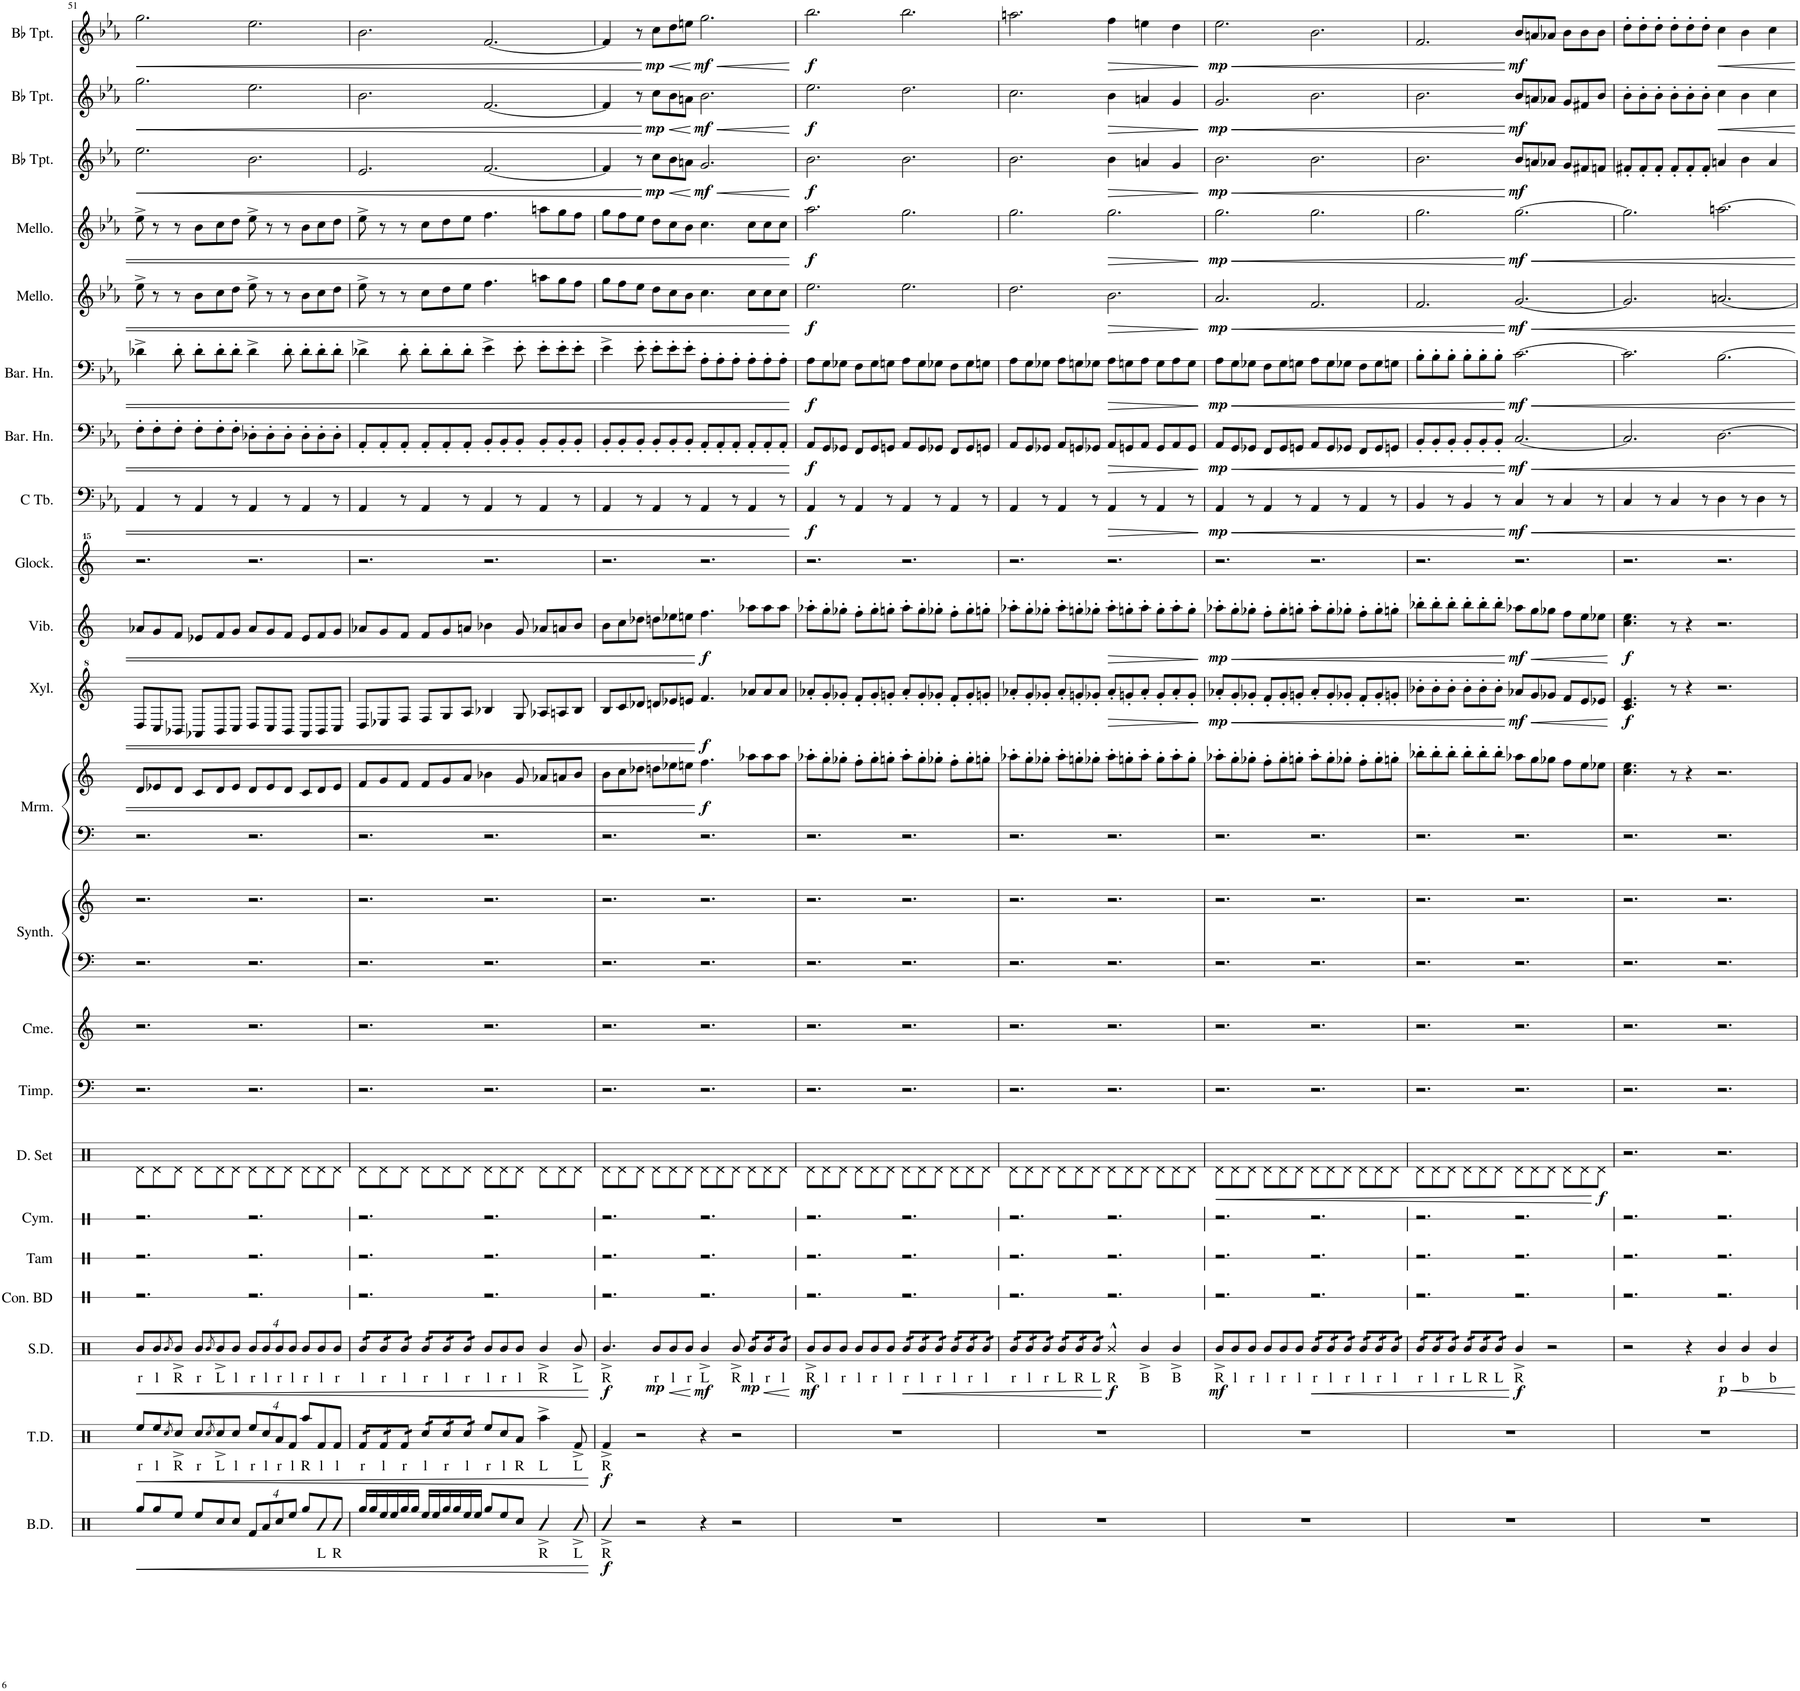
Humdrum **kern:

**kern	**dynam	**kern	**dynam	**kern	**dynam	**kern	**kern	**kern	**kern	**dynam	**kern	**kern	**kern	**kern	**kern	**kern	**dynam	**kern	**dynam	**kern	**dynam	**kern	**kern	**dynam	**kern	**dynam	**kern	**dynam	**kern	**dynam	**kern	**dynam	**kern	**dynam	**kern	**dynam	**kern	**dynam
*part22	*part22	*part21	*part21	*part20	*part20	*part19	*part18	*part17	*part16	*part16	*part15	*part14	*part13	*part13	*part12	*part12	*part12	*part11	*part11	*part10	*part10	*part9	*part8	*part8	*part7	*part7	*part6	*part6	*part5	*part5	*part4	*part4	*part3	*part3	*part2	*part2	*part1	*part1
*staff24	*staff24	*staff23	*staff23	*staff22	*staff22	*staff21	*staff20	*staff19	*staff18	*staff18	*staff17	*staff16	*staff15	*staff14	*staff13	*staff12	*staff12/13	*staff11	*staff11	*staff10	*staff10	*staff9	*staff8	*staff8	*staff7	*staff7	*staff6	*staff6	*staff5	*staff5	*staff4	*staff4	*staff3	*staff3	*staff2	*staff2	*staff1	*staff1
*I"Bass Drums	*	*I"Tenor Drums	*	*I"Snare Drum	*	*I"Concert Bass Drum	*I"Tam-Tam	*I"Cymbal	*I"Drumset	*	*I"Timpani	*I"Chimes	*I"Bass Synthesizer	*	*I"Marimba	*	*	*I"Xylophone	*	*I"Vibraphone	*	*I"Glockenspiel	*I"C Tuba	*	*I"Baritone Horn	*	*I"Baritone Horn	*	*I"Mellophone	*	*I"Mellophone	*	*I"Bb Trumpet	*	*I"Bb Trumpet	*	*I"Bb Trumpet	*
*I'B.D.	*	*I'T.D.	*	*I'S.D.	*	*I'Con. BD	*I'Tam	*I'Cym.	*I'D. Set	*	*I'Timp.	*I'Cme.	*I'Synth.	*	*I'Mrm.	*	*	*I'Xyl.	*	*I'Vib.	*	*I'Glock.	*I'C Tb.	*	*I'Bar. Hn.	*	*I'Bar. Hn.	*	*I'Mello.	*	*I'Mello.	*	*I'Bb Tpt.	*	*I'Bb Tpt.	*	*I'Bb Tpt.	*
!!LO:PB:g=z
*clefX	*	*clefX	*	*clefX	*	*clefX	*clefX	*clefX	*clefX	*	*clefF4	*clefG2	*clefF4	*clefG2	*clefF4	*clefG2	*	*clefG^2	*	*clefG2	*	*clefG^^2	*clefF4	*	*clefF4	*	*clefF4	*	*clefG2	*	*clefG2	*	*clefG2	*	*clefG2	*	*clefG2	*
*	*	*	*	*	*	*	*	*	*	*	*	*	*	*	*	*	*	*Trd-7c-12	*	*	*	*Trd-14c-24	*	*	*Trd4c7	*	*Trd4c7	*	*Trd4c7	*	*Trd4c7	*	*Trd1c2	*	*Trd1c2	*	*Trd1c2	*
*k[]	*	*k[]	*	*k[]	*	*k[]	*k[]	*k[]	*k[]	*	*k[]	*k[]	*k[]	*k[]	*k[]	*k[]	*	*k[]	*	*k[]	*	*k[]	*k[b-e-a-]	*	*k[b-e-a-]	*	*k[b-e-a-]	*	*k[b-e-a-]	*	*k[b-e-a-]	*	*k[b-e-a-]	*	*k[b-e-a-]	*	*k[b-e-a-]	*
*M12/8	*	*M12/8	*	*M12/8	*	*M12/8	*M12/8	*M12/8	*M12/8	*	*M12/8	*M12/8	*M12/8	*M12/8	*M12/8	*M12/8	*	*M12/8	*	*M12/8	*	*M12/8	*M12/8	*	*M12/8	*	*M12/8	*	*M12/8	*	*M12/8	*	*M12/8	*	*M12/8	*	*M12/8	*
=51	=51	=51	=51	=51	=51	=51	=51	=51	=51	=51	=51	=51	=51	=51	=51	=51	=51	=51	=51	=51	=51	=51	=51	=51	=51	=51	=51	=51	=51	=51	=51	=51	=51	=51	=51	=51	=51	=51
!	!	!	!	!LO:TX:b:t=r	!	!	!	!	!	!	!	!	!	!	!	!	!	!	!	!	!	!	!	!	!	!	!	!	!	!	!	!	!	!	!	!	!	!
!	!	!LO:TX:b:t=r	!	!	!	!	!	!	!	!	!	!	!	!	!	!	!	!	!	!	!	!	!	!	!	!	!	!	!	!	!	!	!	!	!	!	!	!
!	!LO:HP:b	!	!LO:HP:b	!	!LO:HP:b	!	!	!	!	!	!	!	!	!	!	!	!	!	!	!	!	!	!	!	!	!	!	!	!	!	!	!	!	!LO:HP:b	!	!LO:HP:b	!	!LO:HP:b
8Rgg/L	<	8Ree/L	<	8R/L	<	2.r	2.r	2.r	8Rd\L	.	2.r	2.r	2.r	2.r	2.r	8d/L	.	8d/L	.	8a-X/L	.	2.r	4AA-/	.	8F'\L	.	4d-X^\	.	8ee-^\	.	8ee-^\	.	2.ee-\	<	2.gg\	<	2.gg\	<
!	!	!	!	!LO:TX:b:t=l	!	!	!	!	!	!	!	!	!	!	!	!	!	!	!	!	!	!	!	!	!	!	!	!	!	!	!	!	!	!	!	!	!	!
!	!	!LO:TX:b:t=l	!	!	!	!	!	!	!	!	!	!	!	!	!	!	!	!	!	!	!	!	!	!	!	!	!	!	!	!	!	!	!	!	!	!	!	!
8Rgg/	.	8Ree/	.	8R/	.	.	.	.	8Rd\	.	.	.	.	.	.	8e-X/	.	8c/	.	8g/	.	.	.	.	8F'\	.	.	.	8r	.	8r	.	.	.	.	.	.	.
.	.	8qRcc/	.	8qR/	.	.	.	.	.	.	.	.	.	.	.	.	.	.	.	.	.	.	.	.	.	.	.	.	.	.	.	.	.	.	.	.	.	.
!	!	!	!	!LO:TX:b:t=R	!	!	!	!	!	!	!	!	!	!	!	!	!	!	!	!	!	!	!	!	!	!	!	!	!	!	!	!	!	!	!	!	!	!
!	!	!LO:TX:b:t=R	!	!	!	!	!	!	!	!	!	!	!	!	!	!	!	!	!	!	!	!	!	!	!	!	!	!	!	!	!	!	!	!	!	!	!	!
8Ree/J	.	8Rcc^/J	.	8R^/J	.	.	.	.	8Rd\J	.	.	.	.	.	.	8d/J	.	8B-X/J	.	8f/J	.	.	8r	.	8F'\J	.	8d-'\	.	8r	.	8r	.	.	.	.	.	.	.
!	!	!	!	!LO:TX:b:t=r	!	!	!	!	!	!	!	!	!	!	!	!	!	!	!	!	!	!	!	!	!	!	!	!	!	!	!	!	!	!	!	!	!	!
!	!	!LO:TX:b:t=r	!	!	!	!	!	!	!	!	!	!	!	!	!	!	!	!	!	!	!	!	!	!	!	!	!	!	!	!	!	!	!	!	!	!	!	!
8Ree/L	.	8Rcc/L	.	8R/L	.	.	.	.	8Rd\L	.	.	.	.	.	.	8c/L	.	8A-X/L	.	8e-X/L	.	.	4AA-/	.	8F'\L	.	8d-'\L	.	8b-\L	.	8b-\L	.	.	.	.	.	.	.
.	.	8qRcc/	.	8qR/	.	.	.	.	.	.	.	.	.	.	.	.	.	.	.	.	.	.	.	.	.	.	.	.	.	.	.	.	.	.	.	.	.	.
!	!	!	!	!LO:TX:b:t=L	!	!	!	!	!	!	!	!	!	!	!	!	!	!	!	!	!	!	!	!	!	!	!	!	!	!	!	!	!	!	!	!	!	!
!	!	!LO:TX:b:t=L	!	!	!	!	!	!	!	!	!	!	!	!	!	!	!	!	!	!	!	!	!	!	!	!	!	!	!	!	!	!	!	!	!	!	!	!
8Rcc/	.	8Rcc^/	.	8R^/	.	.	.	.	8Rd\	.	.	.	.	.	.	8d/	.	8B-/	.	8f/	.	.	.	.	8F'\	.	8d-'\	.	8cc\	.	8cc\	.	.	.	.	.	.	.
!	!	!	!	!LO:TX:b:t=l	!	!	!	!	!	!	!	!	!	!	!	!	!	!	!	!	!	!	!	!	!	!	!	!	!	!	!	!	!	!	!	!	!	!
!	!	!LO:TX:b:t=l	!	!	!	!	!	!	!	!	!	!	!	!	!	!	!	!	!	!	!	!	!	!	!	!	!	!	!	!	!	!	!	!	!	!	!	!
8Rcc/J	.	8Rcc/J	.	8R/J	.	.	.	.	8Rd\J	.	.	.	.	.	.	8e-/J	.	8c/J	.	8g/J	.	.	8r	.	8F'\J	.	8d-'\J	.	8dd\J	.	8dd\J	.	.	.	.	.	.	.
*Xbrackettup	*	*Xbrackettup	*	*Xbrackettup	*	*	*	*	*	*	*	*	*	*	*	*	*	*	*	*	*	*	*	*	*	*	*	*	*	*	*	*	*	*	*	*	*	*
!	!	!	!	!LO:TX:b:t=r	!	!	!	!	!	!	!	!	!	!	!	!	!	!	!	!	!	!	!	!	!	!	!	!	!	!	!	!	!	!	!	!	!	!
!	!	!LO:TX:b:t=r	!	!	!	!	!	!	!	!	!	!	!	!	!	!	!	!	!	!	!	!	!	!	!	!	!	!	!	!	!	!	!	!	!	!	!	!
32%3Rf/L	.	32%3Ree/L	.	32%3R/L	.	2.r	2.r	2.r	8Rd\L	.	2.r	2.r	2.r	2.r	2.r	8d/L	.	8d/L	.	8a-/L	.	2.r	4AA-/	.	8D-X'\L	.	4d-^\	.	8ee-^\	.	8ee-^\	.	2.b-\	.	2.ee-\	.	2.ee-\	.
!	!	!	!	!LO:TX:b:t=l	!	!	!	!	!	!	!	!	!	!	!	!	!	!	!	!	!	!	!	!	!	!	!	!	!	!	!	!	!	!	!	!	!	!
!	!	!LO:TX:b:t=l	!	!	!	!	!	!	!	!	!	!	!	!	!	!	!	!	!	!	!	!	!	!	!	!	!	!	!	!	!	!	!	!	!	!	!	!
32%3Ra/	.	32%3Rcc/	.	32%3R/	.	.	.	.	.	.	.	.	.	.	.	.	.	.	.	.	.	.	.	.	.	.	.	.	.	.	.	.	.	.	.	.	.	.
.	.	.	.	.	.	.	.	.	8Rd\	.	.	.	.	.	.	8e-/	.	8c/	.	8g/	.	.	.	.	8D-'\	.	.	.	8r	.	8r	.	.	.	.	.	.	.
!	!	!	!	!LO:TX:b:t=r	!	!	!	!	!	!	!	!	!	!	!	!	!	!	!	!	!	!	!	!	!	!	!	!	!	!	!	!	!	!	!	!	!	!
!	!	!LO:TX:b:t=r	!	!	!	!	!	!	!	!	!	!	!	!	!	!	!	!	!	!	!	!	!	!	!	!	!	!	!	!	!	!	!	!	!	!	!	!
32%3Rcc/	.	32%3Ra/	.	32%3R/	.	.	.	.	.	.	.	.	.	.	.	.	.	.	.	.	.	.	.	.	.	.	.	.	.	.	.	.	.	.	.	.	.	.
.	.	.	.	.	.	.	.	.	8Rd\J	.	.	.	.	.	.	8d/J	.	8B-/J	.	8f/J	.	.	8r	.	8D-'\J	.	8d-'\	.	8r	.	8r	.	.	.	.	.	.	.
!	!	!	!	!LO:TX:b:t=l	!	!	!	!	!	!	!	!	!	!	!	!	!	!	!	!	!	!	!	!	!	!	!	!	!	!	!	!	!	!	!	!	!	!
!	!	!LO:TX:b:t=l	!	!	!	!	!	!	!	!	!	!	!	!	!	!	!	!	!	!	!	!	!	!	!	!	!	!	!	!	!	!	!	!	!	!	!	!
32%3Ree/J	.	32%3Rf/J	.	32%3R/J	.	.	.	.	.	.	.	.	.	.	.	.	.	.	.	.	.	.	.	.	.	.	.	.	.	.	.	.	.	.	.	.	.	.
!	!	!	!	!LO:TX:b:t=r	!	!	!	!	!	!	!	!	!	!	!	!	!	!	!	!	!	!	!	!	!	!	!	!	!	!	!	!	!	!	!	!	!	!
!	!	!LO:TX:b:t=R	!	!	!	!	!	!	!	!	!	!	!	!	!	!	!	!	!	!	!	!	!	!	!	!	!	!	!	!	!	!	!	!	!	!	!	!
8Rgg/L	.	8Raa/L	.	8R/L	.	.	.	.	8Rd\L	.	.	.	.	.	.	8c/L	.	8A-/L	.	8e-/L	.	.	4AA-/	.	8D-'\L	.	8d-'\L	.	8b-\L	.	8b-\L	.	.	.	.	.	.	.
!	!	!	!	!LO:TX:b:t=l	!	!	!	!	!	!	!	!	!	!	!	!	!	!	!	!	!	!	!	!	!	!	!	!	!	!	!	!	!	!	!	!	!	!
!	!	!LO:TX:b:t=l	!	!	!	!	!	!	!	!	!	!	!	!	!	!	!	!	!	!	!	!	!	!	!	!	!	!	!	!	!	!	!	!	!	!	!	!
!LO:TX:b:t=L	!	!	!	!	!	!	!	!	!	!	!	!	!	!	!	!	!	!	!	!	!	!	!	!	!	!	!	!	!	!	!	!	!	!	!	!	!	!
8R/	.	8Rf/	.	8R/	.	.	.	.	8Rd\	.	.	.	.	.	.	8d/	.	8B-/	.	8f/	.	.	.	.	8D-'\	.	8d-'\	.	8cc\	.	8cc\	.	.	.	.	.	.	.
!	!	!	!	!LO:TX:b:t=r	!	!	!	!	!	!	!	!	!	!	!	!	!	!	!	!	!	!	!	!	!	!	!	!	!	!	!	!	!	!	!	!	!	!
!	!	!LO:TX:b:t=l	!	!	!	!	!	!	!	!	!	!	!	!	!	!	!	!	!	!	!	!	!	!	!	!	!	!	!	!	!	!	!	!	!	!	!	!
!LO:TX:b:t=R	!	!	!	!	!	!	!	!	!	!	!	!	!	!	!	!	!	!	!	!	!	!	!	!	!	!	!	!	!	!	!	!	!	!	!	!	!	!
8R/J	.	8Rf/J	.	8R/J	.	.	.	.	8Rd\J	.	.	.	.	.	.	8e-/J	.	8c/J	.	8g/J	.	.	8r	.	8D-'\J	.	8d-'\J	.	8dd\J	.	8dd\J	.	.	.	.	.	.	.
=52	=52	=52	=52	=52	=52	=52	=52	=52	=52	=52	=52	=52	=52	=52	=52	=52	=52	=52	=52	=52	=52	=52	=52	=52	=52	=52	=52	=52	=52	=52	=52	=52	=52	=52	=52	=52	=52	=52
!	!	!	!	!LO:TX:b:t=l	!	!	!	!	!	!	!	!	!	!	!	!	!	!	!	!	!	!	!	!	!	!	!	!	!	!	!	!	!	!	!	!	!	!
!	!	!LO:TX:b:t=r	!	!	!	!	!	!	!	!	!	!	!	!	!	!	!	!	!	!	!	!	!	!	!	!	!	!	!	!	!	!	!	!	!	!	!	!
*	*	*tremolo	*	*	*	*	*	*	*	*	*	*	*	*	*	*	*	*	*	*	*	*	*	*	*	*	*	*	*	*	*	*	*	*	*	*	*	*
*	*	*	*	*tremolo	*	*	*	*	*	*	*	*	*	*	*	*	*	*	*	*	*	*	*	*	*	*	*	*	*	*	*	*	*	*	*	*	*	*
16Rgg/LL	.	16Rf/LL	.	16R/LL	.	2.r	2.r	2.r	8Rd\L	.	2.r	2.r	2.r	2.r	2.r	8f/L	.	8d/L	.	8a-X/L	.	2.r	4AA-/	.	8AA-'/L	.	4d-X^\	.	8ee-^\	.	8ee-^\	.	2.e-/	.	2.b-\	.	2.b-\	.
16Rgg/	.	16Rf/	.	16R/	.	.	.	.	.	.	.	.	.	.	.	.	.	.	.	.	.	.	.	.	.	.	.	.	.	.	.	.	.	.	.	.	.	.
!	!	!	!	!LO:TX:b:t=r	!	!	!	!	!	!	!	!	!	!	!	!	!	!	!	!	!	!	!	!	!	!	!	!	!	!	!	!	!	!	!	!	!	!
!	!	!LO:TX:b:t=l	!	!	!	!	!	!	!	!	!	!	!	!	!	!	!	!	!	!	!	!	!	!	!	!	!	!	!	!	!	!	!	!	!	!	!	!
16Ree/	.	16Rf/	.	16R/	.	.	.	.	8Rd\	.	.	.	.	.	.	8g/	.	8e-X/	.	8g/	.	.	.	.	8AA-'/	.	.	.	8r	.	8r	.	.	.	.	.	.	.
16Ree/	.	16Rf/	.	16R/	.	.	.	.	.	.	.	.	.	.	.	.	.	.	.	.	.	.	.	.	.	.	.	.	.	.	.	.	.	.	.	.	.	.
!	!	!	!	!LO:TX:b:t=l	!	!	!	!	!	!	!	!	!	!	!	!	!	!	!	!	!	!	!	!	!	!	!	!	!	!	!	!	!	!	!	!	!	!
!	!	!LO:TX:b:t=r	!	!	!	!	!	!	!	!	!	!	!	!	!	!	!	!	!	!	!	!	!	!	!	!	!	!	!	!	!	!	!	!	!	!	!	!
16Rgg/	.	16Rf/	.	16R/	.	.	.	.	8Rd\J	.	.	.	.	.	.	8f/J	.	8f/J	.	8f/J	.	.	8r	.	8AA-'/J	.	8d-'\	.	8r	.	8r	.	.	.	.	.	.	.
16Rgg/JJ	.	16Rf/JJ	.	16R/JJ	.	.	.	.	.	.	.	.	.	.	.	.	.	.	.	.	.	.	.	.	.	.	.	.	.	.	.	.	.	.	.	.	.	.
!	!	!	!	!LO:TX:b:t=r	!	!	!	!	!	!	!	!	!	!	!	!	!	!	!	!	!	!	!	!	!	!	!	!	!	!	!	!	!	!	!	!	!	!
!	!	!LO:TX:b:t=l	!	!	!	!	!	!	!	!	!	!	!	!	!	!	!	!	!	!	!	!	!	!	!	!	!	!	!	!	!	!	!	!	!	!	!	!
16Ree/LL	.	16Rcc/LL	.	16R/LL	.	.	.	.	8Rd\L	.	.	.	.	.	.	8f/L	.	8f/L	.	8f/L	.	.	4AA-/	.	8AA-'/L	.	8d-'\L	.	8cc\L	.	8cc\L	.	.	.	.	.	.	.
16Ree/	.	16Rcc/	.	16R/	.	.	.	.	.	.	.	.	.	.	.	.	.	.	.	.	.	.	.	.	.	.	.	.	.	.	.	.	.	.	.	.	.	.
!	!	!	!	!LO:TX:b:t=l	!	!	!	!	!	!	!	!	!	!	!	!	!	!	!	!	!	!	!	!	!	!	!	!	!	!	!	!	!	!	!	!	!	!
!	!	!LO:TX:b:t=r	!	!	!	!	!	!	!	!	!	!	!	!	!	!	!	!	!	!	!	!	!	!	!	!	!	!	!	!	!	!	!	!	!	!	!	!
16Rgg/	.	16Rcc/	.	16R/	.	.	.	.	8Rd\	.	.	.	.	.	.	8g/	.	8g/	.	8g/	.	.	.	.	8AA-'/	.	8d-'\	.	8dd\	.	8dd\	.	.	.	.	.	.	.
16Rgg/	.	16Rcc/	.	16R/	.	.	.	.	.	.	.	.	.	.	.	.	.	.	.	.	.	.	.	.	.	.	.	.	.	.	.	.	.	.	.	.	.	.
!	!	!	!	!LO:TX:b:t=r	!	!	!	!	!	!	!	!	!	!	!	!	!	!	!	!	!	!	!	!	!	!	!	!	!	!	!	!	!	!	!	!	!	!
!	!	!LO:TX:b:t=l	!	!	!	!	!	!	!	!	!	!	!	!	!	!	!	!	!	!	!	!	!	!	!	!	!	!	!	!	!	!	!	!	!	!	!	!
16Ree/	.	16Rcc/	.	16R/	.	.	.	.	8Rd\J	.	.	.	.	.	.	8a/J	.	8a/J	.	8an/J	.	.	8r	.	8AA-'/J	.	8d-'\J	.	8ee-\J	.	8ee-\J	.	.	.	.	.	.	.
16Ree/JJ	.	16Rcc/JJ	.	16R/JJ	.	.	.	.	.	.	.	.	.	.	.	.	.	.	.	.	.	.	.	.	.	.	.	.	.	.	.	.	.	.	.	.	.	.
*	*	*Xtremolo	*	*	*	*	*	*	*	*	*	*	*	*	*	*	*	*	*	*	*	*	*	*	*	*	*	*	*	*	*	*	*	*	*	*	*	*
!	!	!	!	!LO:TX:b:t=l	!	!	!	!	!	!	!	!	!	!	!	!	!	!	!	!	!	!	!	!	!	!	!	!	!	!	!	!	!	!	!	!	!	!
!	!	!LO:TX:b:t=r	!	!	!	!	!	!	!	!	!	!	!	!	!	!	!	!	!	!	!	!	!	!	!	!	!	!	!	!	!	!	!	!	!	!	!	!
8Rgg/L	.	8Ree/L	.	8R/L	.	2.r	2.r	2.r	8Rd\L	.	2.r	2.r	2.r	2.r	2.r	4b-X\	.	4b-X/	.	4b-X\	.	2.r	4AA-/	.	8BB-'/L	.	4e-^\	.	4.ff\	.	4.ff\	.	[2.f/	.	[2.f/	.	[2.f/	.
!	!	!	!	!LO:TX:b:t=r	!	!	!	!	!	!	!	!	!	!	!	!	!	!	!	!	!	!	!	!	!	!	!	!	!	!	!	!	!	!	!	!	!	!
!	!	!LO:TX:b:t=l	!	!	!	!	!	!	!	!	!	!	!	!	!	!	!	!	!	!	!	!	!	!	!	!	!	!	!	!	!	!	!	!	!	!	!	!
8Ree/	.	8Rcc/	.	8R/	.	.	.	.	8Rd\	.	.	.	.	.	.	.	.	.	.	.	.	.	.	.	8BB-'/	.	.	.	.	.	.	.	.	.	.	.	.	.
!	!	!	!	!LO:TX:b:t=l	!	!	!	!	!	!	!	!	!	!	!	!	!	!	!	!	!	!	!	!	!	!	!	!	!	!	!	!	!	!	!	!	!	!
!	!	!LO:TX:b:t=R	!	!	!	!	!	!	!	!	!	!	!	!	!	!	!	!	!	!	!	!	!	!	!	!	!	!	!	!	!	!	!	!	!	!	!	!
8Rcc/J	.	8Ra/J	.	8R/J	.	.	.	.	8Rd\J	.	.	.	.	.	.	8g/	.	8g/	.	8g/	.	.	8r	.	8BB-'/J	.	8e-'\	.	.	.	.	.	.	.	.	.	.	.
!	!	!	!	!LO:TX:b:t=R	!	!	!	!	!	!	!	!	!	!	!	!	!	!	!	!	!	!	!	!	!	!	!	!	!	!	!	!	!	!	!	!	!	!
!	!	!LO:TX:b:t=L	!	!	!	!	!	!	!	!	!	!	!	!	!	!	!	!	!	!	!	!	!	!	!	!	!	!	!	!	!	!	!	!	!	!	!	!
!LO:TX:b:t=R	!	!	!	!	!	!	!	!	!	!	!	!	!	!	!	!	!	!	!	!	!	!	!	!	!	!	!	!	!	!	!	!	!	!	!	!	!	!
4R^/	.	4Raa^\	.	4R^/	.	.	.	.	8Rd\L	.	.	.	.	.	.	8a-X/L	.	8a-X/L	.	8a-X/L	.	.	4AA-/	.	8BB-'/L	.	8e-'\L	.	8aan\L	.	8aan\L	.	.	.	.	.	.	.
.	.	.	.	.	.	.	.	.	8Rd\	.	.	.	.	.	.	8an/	.	8an/	.	8an/	.	.	.	.	8BB-'/	.	8e-'\	.	8gg\	.	8gg\	.	.	.	.	.	.	.
!	!	!	!	!LO:TX:b:t=L	!	!	!	!	!	!	!	!	!	!	!	!	!	!	!	!	!	!	!	!	!	!	!	!	!	!	!	!	!	!	!	!	!	!
!	!	!LO:TX:b:t=L	!	!	!	!	!	!	!	!	!	!	!	!	!	!	!	!	!	!	!	!	!	!	!	!	!	!	!	!	!	!	!	!	!	!	!	!
!LO:TX:b:t=L	!	!	!	!	!	!	!	!	!	!	!	!	!	!	!	!	!	!	!	!	!	!	!	!	!	!	!	!	!	!	!	!	!	!	!	!	!	!
8R^/	.	8Rf^/	.	8R^/	.	.	.	.	8Rd\J	.	.	.	.	.	.	8b-/J	.	8b-/J	.	8b-/J	.	.	8r	.	8BB-'/J	.	8e-'\J	.	8ff\J	.	8ff\J	.	.	.	.	.	.	.
.	[	.	[	.	[	.	.	.	.	.	.	.	.	.	.	.	.	.	.	.	.	.	.	.	.	.	.	.	.	.	.	.	.	.	.	.	.	.
=53	=53	=53	=53	=53	=53	=53	=53	=53	=53	=53	=53	=53	=53	=53	=53	=53	=53	=53	=53	=53	=53	=53	=53	=53	=53	=53	=53	=53	=53	=53	=53	=53	=53	=53	=53	=53	=53	=53
!	!	!	!	!LO:TX:b:t=R	!	!	!	!	!	!	!	!	!	!	!	!	!	!	!	!	!	!	!	!	!	!	!	!	!	!	!	!	!	!	!	!	!	!
!	!	!LO:TX:b:t=R	!	!	!	!	!	!	!	!	!	!	!	!	!	!	!	!	!	!	!	!	!	!	!	!	!	!	!	!	!	!	!	!	!	!	!	!
!LO:TX:b:t=R	!	!	!	!	!	!	!	!	!	!	!	!	!	!	!	!	!	!	!	!	!	!	!	!	!	!	!	!	!	!	!	!	!	!	!	!	!	!
!	!LO:DY:b	!	!LO:DY:b	!	!LO:DY:b	!	!	!	!	!	!	!	!	!	!	!	!	!	!	!	!	!	!	!	!	!	!	!	!	!	!	!	!	!	!	!	!	!
4R^/	f	4Rf^/	f	4.R^/	f	2.r	2.r	2.r	8Rd\L	.	2.r	2.r	2.r	2.r	2.r	8b\L	.	8b/L	.	8b\L	.	2.r	4AA-/	.	8BB-'/L	.	4e-^\	.	8gg\L	.	8gg\L	.	4f/]	.	4f/]	.	4f/]	.
.	.	.	.	.	.	.	.	.	8Rd\	.	.	.	.	.	.	8cc\	.	8cc/	.	8cc\	.	.	.	.	8BB-'/	.	.	.	8ff\	.	8ff\	.	.	.	.	.	.	.
2r	.	2r	.	.	.	.	.	.	8Rd\J	.	.	.	.	.	.	8dd-X\J	.	8dd-X/J	.	8dd-X\J	.	.	8r	.	8BB-'/J	.	8e-'\	.	8ee-\J	.	8ee-\J	.	8r	.	8r	.	8r	.
!	!	!	!	!LO:TX:b:t=r	!	!	!	!	!	!	!	!	!	!	!	!	!	!	!	!	!	!	!	!	!	!	!	!	!	!	!	!	!	!	!	!	!	!
!	!	!	!	!	!LO:DY:b	!	!	!	!	!	!	!	!	!	!	!	!	!	!	!	!	!	!	!	!	!	!	!	!	!	!	!	!	!LO:DY:n=1:b	!	!LO:DY:n=1:b	!	!LO:DY:n=1:b
.	.	.	.	8R/L	mp	.	.	.	8Rd\L	.	.	.	.	.	.	8ddn\L	.	8ddn/L	.	8ddn\L	.	.	4AA-/	.	8BB-'/L	.	8e-'\L	.	8dd\L	.	8dd\L	.	8cc\L	[ mp	8cc\L	[ mp	8cc\L	[ mp
!	!	!	!	!LO:TX:b:t=l	!	!	!	!	!	!	!	!	!	!	!	!	!	!	!	!	!	!	!	!	!	!	!	!	!	!	!	!	!	!	!	!	!	!
!	!	!	!	!	!LO:HP:b	!	!	!	!	!	!	!	!	!	!	!	!	!	!	!	!	!	!	!	!	!	!	!	!	!	!	!	!	!LO:HP:b	!	!LO:HP:b	!	!LO:HP:b
.	.	.	.	8R/	<	.	.	.	8Rd\	.	.	.	.	.	.	8ee-X\	.	8ee-X/	.	8ee-X\	.	.	.	.	8BB-'/	.	8e-'\	.	8cc\	.	8cc\	.	8b-\	<	8b-\	<	8dd\	<
!	!	!	!	!LO:TX:b:t=r	!	!	!	!	!	!	!	!	!	!	!	!	!	!	!	!	!	!	!	!	!	!	!	!	!	!	!	!	!	!	!	!	!	!
.	.	.	.	8R/J	.	.	.	.	8Rd\J	.	.	.	.	.	.	8een\J	.	8een/J	.	8een\J	.	.	8r	.	8BB-'/J	.	8e-'\J	.	8b-\J	.	8b-\J	.	8an\J	.	8an\J	.	8een\J	.
!	!	!	!	!LO:TX:b:t=L	!	!	!	!	!	!	!	!	!	!	!	!	!	!	!	!	!	!	!	!	!	!	!	!	!	!	!	!	!	!	!	!	!	!
!	!	!	!	!	!LO:DY:n=1:b	!	!	!	!	!	!	!	!	!	!	!	!LO:DY:b	!	!LO:DY:b	!	!LO:DY:b	!	!	!	!	!	!	!	!	!	!	!	!	!LO:HP:n=1:b	!	!LO:HP:n=1:b	!	!LO:HP:n=1:b
!	!	!	!	!	!	!	!	!	!	!	!	!	!	!	!	!	!	!	!	!	!	!	!	!	!	!	!	!	!	!	!	!	!	!LO:DY:n=2:b	!	!LO:DY:n=2:b	!	!LO:DY:n=2:b
4r	.	4r	.	4R^/	[ mf	2.r	2.r	2.r	8Rd\L	.	2.r	2.r	2.r	2.r	2.r	4.ff\	f	4.ff/	f	4.ff\	f	2.r	4AA-/	.	8AA-'/L	.	8A-'\L	.	4.cc\	.	4.cc\	.	2.g/	[ < mf	2.b-\	[ < mf	2.gg\	[ < mf
.	.	.	.	.	.	.	.	.	8Rd\	.	.	.	.	.	.	.	.	.	.	.	.	.	.	.	8AA-'/	.	8A-'\	.	.	.	.	.	.	.	.	.	.	.
!	!	!	!	!LO:TX:b:t=R	!	!	!	!	!	!	!	!	!	!	!	!	!	!	!	!	!	!	!	!	!	!	!	!	!	!	!	!	!	!	!	!	!	!
2r	.	2r	.	8R^/	.	.	.	.	8Rd\J	.	.	.	.	.	.	.	.	.	.	.	.	.	8r	.	8AA-'/J	.	8A-'\J	.	.	.	.	.	.	.	.	.	.	.
!	!	!	!	!LO:TX:b:t=l	!	!	!	!	!	!	!	!	!	!	!	!	!	!	!	!	!	!	!	!	!	!	!	!	!	!	!	!	!	!	!	!	!	!
!	!	!	!	!	!LO:DY:n=2:b	!	!	!	!	!	!	!	!	!	!	!	!	!	!	!	!	!	!	!	!	!	!	!	!	!	!	!	!	!	!	!	!	!
.	.	.	.	16R/LL	mp	.	.	.	8Rd\L	.	.	.	.	.	.	8aa-X\L	.	8aa-X/L	.	8aa-X\L	.	.	4AA-/	.	8AA-'/L	.	8A-'\L	.	8cc\L	.	8cc\L	.	.	.	.	.	.	.
.	.	.	.	16R/	.	.	.	.	.	.	.	.	.	.	.	.	.	.	.	.	.	.	.	.	.	.	.	.	.	.	.	.	.	.	.	.	.	.
!	!	!	!	!LO:TX:b:t=r	!	!	!	!	!	!	!	!	!	!	!	!	!	!	!	!	!	!	!	!	!	!	!	!	!	!	!	!	!	!	!	!	!	!
!	!	!	!	!	!LO:HP:b	!	!	!	!	!	!	!	!	!	!	!	!	!	!	!	!	!	!	!	!	!	!	!	!	!	!	!	!	!	!	!	!	!
.	.	.	.	16R/	<	.	.	.	8Rd\	.	.	.	.	.	.	8aa-\	.	8aa-/	.	8aa-\	.	.	.	.	8AA-'/	.	8A-'\	.	8cc\	.	8cc\	.	.	.	.	.	.	.
.	.	.	.	16R/	.	.	.	.	.	.	.	.	.	.	.	.	.	.	.	.	.	.	.	.	.	.	.	.	.	.	.	.	.	.	.	.	.	.
!	!	!	!	!LO:TX:b:t=l	!	!	!	!	!	!	!	!	!	!	!	!	!	!	!	!	!	!	!	!	!	!	!	!	!	!	!	!	!	!	!	!	!	!
.	.	.	.	16R/	.	.	.	.	8Rd\J	.	.	.	.	.	.	8aa-\J	.	8aa-/J	.	8aa-\J	.	.	8r	.	8AA-'/J	.	8A-'\J	.	8cc\J	.	8cc\J	.	.	.	.	.	.	.
.	.	.	.	16R/JJ	.	.	.	.	.	.	.	.	.	.	.	.	.	.	.	.	.	.	.	.	.	.	.	.	.	.	.	.	.	.	.	.	.	.
.	.	.	.	.	[	.	.	.	.	.	.	.	.	.	.	.	.	.	.	.	.	.	.	.	.	.	.	.	.	.	.	.	.	[	.	[	.	[
=54	=54	=54	=54	=54	=54	=54	=54	=54	=54	=54	=54	=54	=54	=54	=54	=54	=54	=54	=54	=54	=54	=54	=54	=54	=54	=54	=54	=54	=54	=54	=54	=54	=54	=54	=54	=54	=54	=54
!	!	!	!	!LO:TX:b:t=R	!	!	!	!	!	!	!	!	!	!	!	!	!	!	!	!	!	!	!	!	!	!	!	!	!	!	!	!	!	!	!	!	!	!
!	!	!	!	!	!LO:DY:b	!	!	!	!	!	!	!	!	!	!	!	!	!	!	!	!	!	!	!LO:DY:b	!	!LO:DY:b	!	!LO:DY:b	!	!LO:DY:b	!	!LO:DY:b	!	!LO:DY:b	!	!LO:DY:b	!	!LO:DY:b
1.r	.	1.r	.	8R^/L	mf	2.r	2.r	2.r	8Rd\L	.	2.r	2.r	2.r	2.r	2.r	8aa-X'\L	.	8aa-X'/L	.	8aa-X'\L	.	2.r	4AA-/	f	8AA-/L	f	8A-\L	f	2.ee-\	f	2.aa-\	f	2.b-\	f	2.ee-\	f	2.bb-\	f
!	!	!	!	!LO:TX:b:t=l	!	!	!	!	!	!	!	!	!	!	!	!	!	!	!	!	!	!	!	!	!	!	!	!	!	!	!	!	!	!	!	!	!	!
.	.	.	.	8R/	.	.	.	.	8Rd\	.	.	.	.	.	.	8gg'\	.	8gg'/	.	8gg'\	.	.	.	.	8GG/	.	8G\	.	.	.	.	.	.	.	.	.	.	.
!	!	!	!	!LO:TX:b:t=r	!	!	!	!	!	!	!	!	!	!	!	!	!	!	!	!	!	!	!	!	!	!	!	!	!	!	!	!	!	!	!	!	!	!
.	.	.	.	8R/J	.	.	.	.	8Rd\J	.	.	.	.	.	.	8gg-X'\J	.	8gg-X'/J	.	8gg-X'\J	.	.	8r	.	8GG-X/J	.	8G-X\J	.	.	.	.	.	.	.	.	.	.	.
!	!	!	!	!LO:TX:b:t=l	!	!	!	!	!	!	!	!	!	!	!	!	!	!	!	!	!	!	!	!	!	!	!	!	!	!	!	!	!	!	!	!	!	!
.	.	.	.	8R/L	.	.	.	.	8Rd\L	.	.	.	.	.	.	8ff'\L	.	8ff'/L	.	8ff'\L	.	.	4AA-/	.	8FF/L	.	8F\L	.	.	.	.	.	.	.	.	.	.	.
!	!	!	!	!LO:TX:b:t=r	!	!	!	!	!	!	!	!	!	!	!	!	!	!	!	!	!	!	!	!	!	!	!	!	!	!	!	!	!	!	!	!	!	!
.	.	.	.	8R/	.	.	.	.	8Rd\	.	.	.	.	.	.	8gg-'\	.	8gg-'/	.	8gg-'\	.	.	.	.	8GG-/	.	8G-\	.	.	.	.	.	.	.	.	.	.	.
!	!	!	!	!LO:TX:b:t=l	!	!	!	!	!	!	!	!	!	!	!	!	!	!	!	!	!	!	!	!	!	!	!	!	!	!	!	!	!	!	!	!	!	!
.	.	.	.	8R/J	.	.	.	.	8Rd\J	.	.	.	.	.	.	8ggn'\J	.	8ggn'/J	.	8ggn'\J	.	.	8r	.	8GGn/J	.	8Gn\J	.	.	.	.	.	.	.	.	.	.	.
!	!	!	!	!LO:TX:b:t=r	!	!	!	!	!	!	!	!	!	!	!	!	!	!	!	!	!	!	!	!	!	!	!	!	!	!	!	!	!	!	!	!	!	!
!	!	!	!	!	!LO:HP:b	!	!	!	!	!	!	!	!	!	!	!	!	!	!	!	!	!	!	!	!	!	!	!	!	!	!	!	!	!	!	!	!	!
.	.	.	.	16R/LL	<	2.r	2.r	2.r	8Rd\L	.	2.r	2.r	2.r	2.r	2.r	8aa-'\L	.	8aa-'/L	.	8aa-'\L	.	2.r	4AA-/	.	8AA-/L	.	8A-\L	.	2.ee-\	.	2.gg\	.	2.b-\	.	2.dd\	.	2.bb-\	.
.	.	.	.	16R/	.	.	.	.	.	.	.	.	.	.	.	.	.	.	.	.	.	.	.	.	.	.	.	.	.	.	.	.	.	.	.	.	.	.
!	!	!	!	!LO:TX:b:t=l	!	!	!	!	!	!	!	!	!	!	!	!	!	!	!	!	!	!	!	!	!	!	!	!	!	!	!	!	!	!	!	!	!	!
.	.	.	.	16R/	.	.	.	.	8Rd\	.	.	.	.	.	.	8gg'\	.	8gg'/	.	8gg'\	.	.	.	.	8GG/	.	8G\	.	.	.	.	.	.	.	.	.	.	.
.	.	.	.	16R/	.	.	.	.	.	.	.	.	.	.	.	.	.	.	.	.	.	.	.	.	.	.	.	.	.	.	.	.	.	.	.	.	.	.
!	!	!	!	!LO:TX:b:t=r	!	!	!	!	!	!	!	!	!	!	!	!	!	!	!	!	!	!	!	!	!	!	!	!	!	!	!	!	!	!	!	!	!	!
.	.	.	.	16R/	.	.	.	.	8Rd\J	.	.	.	.	.	.	8gg-X'\J	.	8gg-X'/J	.	8gg-X'\J	.	.	8r	.	8GG-X/J	.	8G-X\J	.	.	.	.	.	.	.	.	.	.	.
.	.	.	.	16R/JJ	.	.	.	.	.	.	.	.	.	.	.	.	.	.	.	.	.	.	.	.	.	.	.	.	.	.	.	.	.	.	.	.	.	.
!	!	!	!	!LO:TX:b:t=l	!	!	!	!	!	!	!	!	!	!	!	!	!	!	!	!	!	!	!	!	!	!	!	!	!	!	!	!	!	!	!	!	!	!
.	.	.	.	16R/LL	.	.	.	.	8Rd\L	.	.	.	.	.	.	8ff'\L	.	8ff'/L	.	8ff'\L	.	.	4AA-/	.	8FF/L	.	8F\L	.	.	.	.	.	.	.	.	.	.	.
.	.	.	.	16R/	.	.	.	.	.	.	.	.	.	.	.	.	.	.	.	.	.	.	.	.	.	.	.	.	.	.	.	.	.	.	.	.	.	.
!	!	!	!	!LO:TX:b:t=r	!	!	!	!	!	!	!	!	!	!	!	!	!	!	!	!	!	!	!	!	!	!	!	!	!	!	!	!	!	!	!	!	!	!
.	.	.	.	16R/	.	.	.	.	8Rd\	.	.	.	.	.	.	8gg-'\	.	8gg-'/	.	8gg-'\	.	.	.	.	8GG-/	.	8G-\	.	.	.	.	.	.	.	.	.	.	.
.	.	.	.	16R/	.	.	.	.	.	.	.	.	.	.	.	.	.	.	.	.	.	.	.	.	.	.	.	.	.	.	.	.	.	.	.	.	.	.
!	!	!	!	!LO:TX:b:t=l	!	!	!	!	!	!	!	!	!	!	!	!	!	!	!	!	!	!	!	!	!	!	!	!	!	!	!	!	!	!	!	!	!	!
.	.	.	.	16R/	.	.	.	.	8Rd\J	.	.	.	.	.	.	8ggn'\J	.	8ggn'/J	.	8ggn'\J	.	.	8r	.	8GGn/J	.	8Gn\J	.	.	.	.	.	.	.	.	.	.	.
.	.	.	.	16R/JJ	.	.	.	.	.	.	.	.	.	.	.	.	.	.	.	.	.	.	.	.	.	.	.	.	.	.	.	.	.	.	.	.	.	.
=55	=55	=55	=55	=55	=55	=55	=55	=55	=55	=55	=55	=55	=55	=55	=55	=55	=55	=55	=55	=55	=55	=55	=55	=55	=55	=55	=55	=55	=55	=55	=55	=55	=55	=55	=55	=55	=55	=55
!	!	!	!	!LO:TX:b:t=r	!	!	!	!	!	!	!	!	!	!	!	!	!	!	!	!	!	!	!	!	!	!	!	!	!	!	!	!	!	!	!	!	!	!
1.r	.	1.r	.	16R/LL	.	2.r	2.r	2.r	8Rd\L	.	2.r	2.r	2.r	2.r	2.r	8aa-X'\L	.	8aa-X'/L	.	8aa-X'\L	.	2.r	4AA-/	.	8AA-/L	.	8A-\L	.	2.dd\	.	2.gg\	.	2.b-\	.	2.cc\	.	2.aan\	.
.	.	.	.	16R/	.	.	.	.	.	.	.	.	.	.	.	.	.	.	.	.	.	.	.	.	.	.	.	.	.	.	.	.	.	.	.	.	.	.
!	!	!	!	!LO:TX:b:t=l	!	!	!	!	!	!	!	!	!	!	!	!	!	!	!	!	!	!	!	!	!	!	!	!	!	!	!	!	!	!	!	!	!	!
.	.	.	.	16R/	.	.	.	.	8Rd\	.	.	.	.	.	.	8gg'\	.	8gg'/	.	8gg'\	.	.	.	.	8GG/	.	8G\	.	.	.	.	.	.	.	.	.	.	.
.	.	.	.	16R/	.	.	.	.	.	.	.	.	.	.	.	.	.	.	.	.	.	.	.	.	.	.	.	.	.	.	.	.	.	.	.	.	.	.
!	!	!	!	!LO:TX:b:t=r	!	!	!	!	!	!	!	!	!	!	!	!	!	!	!	!	!	!	!	!	!	!	!	!	!	!	!	!	!	!	!	!	!	!
.	.	.	.	16R/	.	.	.	.	8Rd\J	.	.	.	.	.	.	8gg-X'\J	.	8gg-X'/J	.	8gg-X'\J	.	.	8r	.	8GG-X/J	.	8G-X\J	.	.	.	.	.	.	.	.	.	.	.
.	.	.	.	16R/JJ	.	.	.	.	.	.	.	.	.	.	.	.	.	.	.	.	.	.	.	.	.	.	.	.	.	.	.	.	.	.	.	.	.	.
!	!	!	!	!LO:TX:b:t=L	!	!	!	!	!	!	!	!	!	!	!	!	!	!	!	!	!	!	!	!	!	!	!	!	!	!	!	!	!	!	!	!	!	!
.	.	.	.	16R/LL	.	.	.	.	8Rd\L	.	.	.	.	.	.	8aa-'\L	.	8aa-'/L	.	8aa-'\L	.	.	4AA-/	.	8AA-/L	.	8A-\L	.	.	.	.	.	.	.	.	.	.	.
.	.	.	.	16R/	.	.	.	.	.	.	.	.	.	.	.	.	.	.	.	.	.	.	.	.	.	.	.	.	.	.	.	.	.	.	.	.	.	.
!	!	!	!	!LO:TX:b:t=R	!	!	!	!	!	!	!	!	!	!	!	!	!	!	!	!	!	!	!	!	!	!	!	!	!	!	!	!	!	!	!	!	!	!
.	.	.	.	16R/	.	.	.	.	8Rd\	.	.	.	.	.	.	8ggn'\	.	8ggn'/	.	8ggn'\	.	.	.	.	8GGn/	.	8Gn\	.	.	.	.	.	.	.	.	.	.	.
.	.	.	.	16R/	.	.	.	.	.	.	.	.	.	.	.	.	.	.	.	.	.	.	.	.	.	.	.	.	.	.	.	.	.	.	.	.	.	.
!	!	!	!	!LO:TX:b:t=L	!	!	!	!	!	!	!	!	!	!	!	!	!	!	!	!	!	!	!	!	!	!	!	!	!	!	!	!	!	!	!	!	!	!
.	.	.	.	16R/	.	.	.	.	8Rd\J	.	.	.	.	.	.	8gg-X'\J	.	8gg-X'/J	.	8gg-X'\J	.	.	8r	.	8GG-X/J	.	8G-X\J	.	.	.	.	.	.	.	.	.	.	.
.	.	.	.	16R/JJ	.	.	.	.	.	.	.	.	.	.	.	.	.	.	.	.	.	.	.	.	.	.	.	.	.	.	.	.	.	.	.	.	.	.
!	!	!	!	!LO:TX:b:t=R	!	!	!	!	!	!	!	!	!	!	!	!	!	!	!	!	!	!	!	!	!	!	!	!	!	!	!	!	!	!	!	!	!	!
!	!	!	!	!	!LO:DY:n=1:b	!	!	!	!	!	!	!	!	!	!	!	!	!	!LO:HP:b	!	!LO:HP:b	!	!	!LO:HP:b	!	!LO:HP:b	!	!LO:HP:b	!	!LO:HP:b	!	!LO:HP:b	!	!LO:HP:b	!	!LO:HP:b	!	!LO:HP:b
.	.	.	.	4R^^/	[ f	2.r	2.r	2.r	8Rd\L	.	2.r	2.r	2.r	2.r	2.r	8aa-'\L	.	8aa-'/L	>	8aa-'\L	>	2.r	4AA-/	>	8AA-/L	>	8A-\L	>	2.b-\	>	2.gg\	>	4b-\	>	4b-\	>	4ff\	>
.	.	.	.	.	.	.	.	.	8Rd\	.	.	.	.	.	.	8ggn'\	.	8ggn'/	.	8ggn'\	.	.	.	.	8GGn/	.	8Gn\	.	.	.	.	.	.	.	.	.	.	.
!	!	!	!	!LO:TX:b:t=B	!	!	!	!	!	!	!	!	!	!	!	!	!	!	!	!	!	!	!	!	!	!	!	!	!	!	!	!	!	!	!	!	!	!
.	.	.	.	4R^/	.	.	.	.	8Rd\J	.	.	.	.	.	.	8aa-'\J	.	8aa-'/J	.	8aa-'\J	.	.	8r	.	8AA-/J	.	8A-\J	.	.	.	.	.	4an/	.	4an/	.	4een\	.
.	.	.	.	.	.	.	.	.	8Rd\L	.	.	.	.	.	.	8gg'\L	.	8gg'/L	.	8gg'\L	.	.	4AA-/	.	8GG/L	.	8G\L	.	.	.	.	.	.	.	.	.	.	.
!	!	!	!	!LO:TX:b:t=B	!	!	!	!	!	!	!	!	!	!	!	!	!	!	!	!	!	!	!	!	!	!	!	!	!	!	!	!	!	!	!	!	!	!
.	.	.	.	4R^/	.	.	.	.	8Rd\	.	.	.	.	.	.	8aa-'\	.	8aa-'/	.	8aa-'\	.	.	.	.	8AA-/	.	8A-\	.	.	.	.	.	4g/	.	4g/	.	4dd\	.
.	.	.	.	.	.	.	.	.	8Rd\J	.	.	.	.	.	.	8gg'\J	.	8gg'/J	.	8gg'\J	.	.	8r	.	8GG/J	.	8G\J	.	.	.	.	.	.	.	.	.	.	.
.	.	.	.	.	.	.	.	.	.	.	.	.	.	.	.	.	.	.	]	.	]	.	.	]	.	]	.	]	.	]	.	]	.	]	.	]	.	]
=56	=56	=56	=56	=56	=56	=56	=56	=56	=56	=56	=56	=56	=56	=56	=56	=56	=56	=56	=56	=56	=56	=56	=56	=56	=56	=56	=56	=56	=56	=56	=56	=56	=56	=56	=56	=56	=56	=56
!	!	!	!	!LO:TX:b:t=R	!	!	!	!	!	!	!	!	!	!	!	!	!	!	!	!	!	!	!	!	!	!	!	!	!	!	!	!	!	!	!	!	!	!
!	!	!	!	!	!LO:DY:b	!	!	!	!	!LO:HP:b	!	!	!	!	!	!	!	!	!LO:DY:b	!	!LO:DY:b	!	!	!LO:HP:b	!	!	!	!	!	!LO:HP:b	!	!LO:HP:b	!	!LO:HP:b	!	!LO:HP:b	!	!LO:HP:b
!	!	!	!	!	!	!	!	!	!	!	!	!	!	!	!	!	!	!	!	!	!	!	!	!LO:DY:n=1:b	!	!LO:DY:b	!	!LO:DY:b	!	!LO:DY:n=1:b	!	!LO:DY:n=1:b	!	!LO:DY:n=1:b	!	!LO:DY:n=1:b	!	!LO:DY:n=1:b
1.r	.	1.r	.	8R^/L	mf	2.r	2.r	2.r	8Rd\L	<	2.r	2.r	2.r	2.r	2.r	8aa-X'\L	.	8aa-X'/L	mp	8aa-X'\L	mp	2.r	4AA-/	< mp	8AA-/L	mp	8A-\L	mp	2.a-/	< mp	2.gg\	< mp	2.b-\	< mp	2.g/	< mp	2.ee-\	< mp
!	!	!	!	!LO:TX:b:t=l	!	!	!	!	!	!	!	!	!	!	!	!	!	!	!	!	!	!	!	!	!	!	!	!	!	!	!	!	!	!	!	!	!	!
!	!	!	!	!	!	!	!	!	!	!	!	!	!	!	!	!	!	!	!LO:HP:b	!	!LO:HP:b	!	!	!	!	!LO:HP:b	!	!LO:HP:b	!	!	!	!	!	!	!	!	!	!
.	.	.	.	8R/	.	.	.	.	8Rd\	.	.	.	.	.	.	8gg'\	.	8gg'/	<	8gg'\	<	.	.	.	8GG/	<	8G\	<	.	.	.	.	.	.	.	.	.	.
!	!	!	!	!LO:TX:b:t=r	!	!	!	!	!	!	!	!	!	!	!	!	!	!	!	!	!	!	!	!	!	!	!	!	!	!	!	!	!	!	!	!	!	!
.	.	.	.	8R/J	.	.	.	.	8Rd\J	.	.	.	.	.	.	8gg-X'\J	.	8gg-X'/J	.	8gg-X'\J	.	.	8r	.	8GG-X/J	.	8G-X\J	.	.	.	.	.	.	.	.	.	.	.
!	!	!	!	!LO:TX:b:t=l	!	!	!	!	!	!	!	!	!	!	!	!	!	!	!	!	!	!	!	!	!	!	!	!	!	!	!	!	!	!	!	!	!	!
.	.	.	.	8R/L	.	.	.	.	8Rd\L	.	.	.	.	.	.	8ff'\L	.	8ff'/L	.	8ff'\L	.	.	4AA-/	.	8FF/L	.	8F\L	.	.	.	.	.	.	.	.	.	.	.
!	!	!	!	!LO:TX:b:t=r	!	!	!	!	!	!	!	!	!	!	!	!	!	!	!	!	!	!	!	!	!	!	!	!	!	!	!	!	!	!	!	!	!	!
.	.	.	.	8R/	.	.	.	.	8Rd\	.	.	.	.	.	.	8gg-'\	.	8gg-'/	.	8gg-'\	.	.	.	.	8GG-/	.	8G-\	.	.	.	.	.	.	.	.	.	.	.
!	!	!	!	!LO:TX:b:t=l	!	!	!	!	!	!	!	!	!	!	!	!	!	!	!	!	!	!	!	!	!	!	!	!	!	!	!	!	!	!	!	!	!	!
.	.	.	.	8R/J	.	.	.	.	8Rd\J	.	.	.	.	.	.	8ggn'\J	.	8ggn'/J	.	8ggn'\J	.	.	8r	.	8GGn/J	.	8Gn\J	.	.	.	.	.	.	.	.	.	.	.
!	!	!	!	!LO:TX:b:t=r	!	!	!	!	!	!	!	!	!	!	!	!	!	!	!	!	!	!	!	!	!	!	!	!	!	!	!	!	!	!	!	!	!	!
!	!	!	!	!	!LO:HP:b	!	!	!	!	!	!	!	!	!	!	!	!	!	!	!	!	!	!	!	!	!	!	!	!	!	!	!	!	!	!	!	!	!
.	.	.	.	16R/LL	<	2.r	2.r	2.r	8Rd\L	.	2.r	2.r	2.r	2.r	2.r	8aa-'\L	.	8aa-'/L	.	8aa-'\L	.	2.r	4AA-/	.	8AA-/L	.	8A-\L	.	2.f/	.	2.gg\	.	2.b-\	.	2.b-\	.	2.b-\	.
.	.	.	.	16R/	.	.	.	.	.	.	.	.	.	.	.	.	.	.	.	.	.	.	.	.	.	.	.	.	.	.	.	.	.	.	.	.	.	.
!	!	!	!	!LO:TX:b:t=l	!	!	!	!	!	!	!	!	!	!	!	!	!	!	!	!	!	!	!	!	!	!	!	!	!	!	!	!	!	!	!	!	!	!
.	.	.	.	16R/	.	.	.	.	8Rd\	.	.	.	.	.	.	8gg'\	.	8gg'/	.	8gg'\	.	.	.	.	8GG/	.	8G\	.	.	.	.	.	.	.	.	.	.	.
.	.	.	.	16R/	.	.	.	.	.	.	.	.	.	.	.	.	.	.	.	.	.	.	.	.	.	.	.	.	.	.	.	.	.	.	.	.	.	.
!	!	!	!	!LO:TX:b:t=r	!	!	!	!	!	!	!	!	!	!	!	!	!	!	!	!	!	!	!	!	!	!	!	!	!	!	!	!	!	!	!	!	!	!
.	.	.	.	16R/	.	.	.	.	8Rd\J	.	.	.	.	.	.	8gg-X'\J	.	8gg-X'/J	.	8gg-X'\J	.	.	8r	.	8GG-X/J	.	8G-X\J	.	.	.	.	.	.	.	.	.	.	.
.	.	.	.	16R/JJ	.	.	.	.	.	.	.	.	.	.	.	.	.	.	.	.	.	.	.	.	.	.	.	.	.	.	.	.	.	.	.	.	.	.
!	!	!	!	!LO:TX:b:t=l	!	!	!	!	!	!	!	!	!	!	!	!	!	!	!	!	!	!	!	!	!	!	!	!	!	!	!	!	!	!	!	!	!	!
.	.	.	.	16R/LL	.	.	.	.	8Rd\L	.	.	.	.	.	.	8ff'\L	.	8ff'/L	.	8ff'\L	.	.	4AA-/	.	8FF/L	.	8F\L	.	.	.	.	.	.	.	.	.	.	.
.	.	.	.	16R/	.	.	.	.	.	.	.	.	.	.	.	.	.	.	.	.	.	.	.	.	.	.	.	.	.	.	.	.	.	.	.	.	.	.
!	!	!	!	!LO:TX:b:t=r	!	!	!	!	!	!	!	!	!	!	!	!	!	!	!	!	!	!	!	!	!	!	!	!	!	!	!	!	!	!	!	!	!	!
.	.	.	.	16R/	.	.	.	.	8Rd\	.	.	.	.	.	.	8gg-'\	.	8gg-'/	.	8gg-'\	.	.	.	.	8GG-/	.	8G-\	.	.	.	.	.	.	.	.	.	.	.
.	.	.	.	16R/	.	.	.	.	.	.	.	.	.	.	.	.	.	.	.	.	.	.	.	.	.	.	.	.	.	.	.	.	.	.	.	.	.	.
!	!	!	!	!LO:TX:b:t=l	!	!	!	!	!	!	!	!	!	!	!	!	!	!	!	!	!	!	!	!	!	!	!	!	!	!	!	!	!	!	!	!	!	!
.	.	.	.	16R/	.	.	.	.	8Rd\J	.	.	.	.	.	.	8ggn'\J	.	8ggn'/J	.	8ggn'\J	.	.	8r	.	8GGn/J	.	8Gn\J	.	.	.	.	.	.	.	.	.	.	.
.	.	.	.	16R/JJ	.	.	.	.	.	.	.	.	.	.	.	.	.	.	.	.	.	.	.	.	.	.	.	.	.	.	.	.	.	.	.	.	.	.
=57	=57	=57	=57	=57	=57	=57	=57	=57	=57	=57	=57	=57	=57	=57	=57	=57	=57	=57	=57	=57	=57	=57	=57	=57	=57	=57	=57	=57	=57	=57	=57	=57	=57	=57	=57	=57	=57	=57
!	!	!	!	!LO:TX:b:t=r	!	!	!	!	!	!	!	!	!	!	!	!	!	!	!	!	!	!	!	!	!	!	!	!	!	!	!	!	!	!	!	!	!	!
1.r	.	1.r	.	16R/LL	.	2.r	2.r	2.r	8Rd\L	.	2.r	2.r	2.r	2.r	2.r	8bb-X'\L	.	8bb-X'\L	.	8bb-X'\L	.	2.r	4BB-/	.	8BB-'/L	.	8B-'\L	.	2.f/	.	2.gg\	.	2.b-\	.	2.b-\	.	2.f/	.
.	.	.	.	16R/	.	.	.	.	.	.	.	.	.	.	.	.	.	.	.	.	.	.	.	.	.	.	.	.	.	.	.	.	.	.	.	.	.	.
!	!	!	!	!LO:TX:b:t=l	!	!	!	!	!	!	!	!	!	!	!	!	!	!	!	!	!	!	!	!	!	!	!	!	!	!	!	!	!	!	!	!	!	!
.	.	.	.	16R/	.	.	.	.	8Rd\	.	.	.	.	.	.	8bb-'\	.	8bb-'\	.	8bb-'\	.	.	.	.	8BB-'/	.	8B-'\	.	.	.	.	.	.	.	.	.	.	.
.	.	.	.	16R/	.	.	.	.	.	.	.	.	.	.	.	.	.	.	.	.	.	.	.	.	.	.	.	.	.	.	.	.	.	.	.	.	.	.
!	!	!	!	!LO:TX:b:t=r	!	!	!	!	!	!	!	!	!	!	!	!	!	!	!	!	!	!	!	!	!	!	!	!	!	!	!	!	!	!	!	!	!	!
.	.	.	.	16R/	.	.	.	.	8Rd\J	.	.	.	.	.	.	8bb-'\J	.	8bb-'\J	.	8bb-'\J	.	.	8r	.	8BB-'/J	.	8B-'\J	.	.	.	.	.	.	.	.	.	.	.
.	.	.	.	16R/JJ	.	.	.	.	.	.	.	.	.	.	.	.	.	.	.	.	.	.	.	.	.	.	.	.	.	.	.	.	.	.	.	.	.	.
!	!	!	!	!LO:TX:b:t=L	!	!	!	!	!	!	!	!	!	!	!	!	!	!	!	!	!	!	!	!	!	!	!	!	!	!	!	!	!	!	!	!	!	!
.	.	.	.	16R/LL	.	.	.	.	8Rd\L	.	.	.	.	.	.	8bb-'\L	.	8bb-'\L	.	8bb-'\L	.	.	4BB-/	.	8BB-'/L	.	8B-'\L	.	.	.	.	.	.	.	.	.	.	.
.	.	.	.	16R/	.	.	.	.	.	.	.	.	.	.	.	.	.	.	.	.	.	.	.	.	.	.	.	.	.	.	.	.	.	.	.	.	.	.
!	!	!	!	!LO:TX:b:t=R	!	!	!	!	!	!	!	!	!	!	!	!	!	!	!	!	!	!	!	!	!	!	!	!	!	!	!	!	!	!	!	!	!	!
.	.	.	.	16R/	.	.	.	.	8Rd\	.	.	.	.	.	.	8bb-'\	.	8bb-'\	.	8bb-'\	.	.	.	.	8BB-'/	.	8B-'\	.	.	.	.	.	.	.	.	.	.	.
.	.	.	.	16R/	.	.	.	.	.	.	.	.	.	.	.	.	.	.	.	.	.	.	.	.	.	.	.	.	.	.	.	.	.	.	.	.	.	.
!	!	!	!	!LO:TX:b:t=L	!	!	!	!	!	!	!	!	!	!	!	!	!	!	!	!	!	!	!	!	!	!	!	!	!	!	!	!	!	!	!	!	!	!
.	.	.	.	16R/	.	.	.	.	8Rd\J	.	.	.	.	.	.	8bb-'\J	.	8bb-'\J	.	8bb-'\J	.	.	8r	.	8BB-'/J	.	8B-'\J	.	.	.	.	.	.	.	.	.	.	.
.	.	.	.	16R/JJ	.	.	.	.	.	.	.	.	.	.	.	.	.	.	.	.	.	.	.	.	.	.	.	.	.	.	.	.	.	.	.	.	.	.
*	*	*	*	*Xtremolo	*	*	*	*	*	*	*	*	*	*	*	*	*	*	*	*	*	*	*	*	*	*	*	*	*	*	*	*	*	*	*	*	*	*
!	!	!	!	!LO:TX:b:t=R	!	!	!	!	!	!	!	!	!	!	!	!	!	!	!	!	!	!	!	!	!	!	!	!	!	!	!	!	!	!	!	!	!	!
!	!	!	!	!	!LO:DY:n=1:b	!	!	!	!	!	!	!	!	!	!	!	!	!	!LO:DY:n=1:b	!	!LO:DY:n=1:b	!	!	!LO:DY:n=1:b	!	!LO:DY:n=1:b	!	!LO:DY:n=1:b	!	!LO:DY:n=1:b	!	!LO:DY:n=1:b	!	!LO:DY:n=1:b	!	!LO:DY:n=1:b	!	!LO:DY:n=1:b
.	.	.	.	4R^/	[ f	2.r	2.r	2.r	8Rd\L	.	2.r	2.r	2.r	2.r	2.r	8aa-X\L	.	8aa-X/L	[ mf	8aa-X\L	[ mf	2.r	4C/	[ mf	[2.C/	[ mf	[2.c\	[ mf	[2.g/	[ mf	[2.gg\	[ mf	8b-/L	[ mf	8b-/L	[ mf	8b-/L	[ mf
!	!	!	!	!	!	!	!	!	!	!	!	!	!	!	!	!	!	!	!LO:HP:b	!	!LO:HP:b	!	!	!	!	!	!	!	!	!	!	!	!	!	!	!	!	!
.	.	.	.	.	.	.	.	.	8Rd\	.	.	.	.	.	.	8gg\	.	8gg/	<	8gg\	<	.	.	.	.	.	.	.	.	.	.	.	8an/	.	8an/	.	8an/	.
.	.	.	.	2r	.	.	.	.	8Rd\J	.	.	.	.	.	.	8gg-X\J	.	8gg-X/J	.	8gg-X\J	.	.	8r	.	.	.	.	.	.	.	.	.	8a-X/J	.	8a-X/J	.	8a-X/J	.
.	.	.	.	.	.	.	.	.	8Rd\L	.	.	.	.	.	.	8ff\L	.	8ff/L	.	8ff\L	.	.	4C/	.	.	.	.	.	.	.	.	.	8g/L	.	8g/L	.	8b-\L	.
.	.	.	.	.	.	.	.	.	8Rd\	.	.	.	.	.	.	8ee\	.	8ee/	.	8ee\	.	.	.	.	.	.	.	.	.	.	.	.	8f#X/	.	8f#X/	.	8b-\	.
!	!	!	!	!	!	!	!	!	!	!LO:DY:n=1:b	!	!	!	!	!	!	!	!	!	!	!	!	!	!	!	!	!	!	!	!	!	!	!	!	!	!	!	!
.	.	.	.	.	.	.	.	.	8Rd\J	[ f	.	.	.	.	.	8ee-X\J	.	8ee-X/J	.	8ee-X\J	.	.	8r	.	.	.	.	.	.	.	.	.	8fn/J	.	8b-/J	.	8b-\J	.
.	.	.	.	.	.	.	.	.	.	.	.	.	.	.	.	.	.	.	[	.	[	.	.	.	.	.	.	.	.	.	.	.	.	.	.	.	.	.
=58	=58	=58	=58	=58	=58	=58	=58	=58	=58	=58	=58	=58	=58	=58	=58	=58	=58	=58	=58	=58	=58	=58	=58	=58	=58	=58	=58	=58	=58	=58	=58	=58	=58	=58	=58	=58	=58	=58
!	!	!	!	!	!	!	!	!	!	!	!	!	!	!	!	!	!	!	!LO:DY:b	!	!LO:DY:b	!	!	!	!	!	!	!	!	!	!	!	!	!	!	!	!	!
1.r	.	1.r	.	2r	.	2.r	2.r	2.r	2.r	.	2.r	2.r	2.r	2.r	2.r	4.cc\ 4.ee\	.	4.cc/ 4.ee/	f	4.cc\ 4.ee\	f	2.r	4C/	.	2.C/]	.	2.c\]	.	2.g/]	.	2.gg\]	.	8f#X'/L	.	8b-'\L	.	8dd'\L	.
.	.	.	.	.	.	.	.	.	.	.	.	.	.	.	.	.	.	.	.	.	.	.	.	.	.	.	.	.	.	.	.	.	8f#'/	.	8b-'\	.	8dd'\	.
.	.	.	.	.	.	.	.	.	.	.	.	.	.	.	.	.	.	.	.	.	.	.	8r	.	.	.	.	.	.	.	.	.	8f#'/J	.	8b-'\J	.	8dd'\J	.
.	.	.	.	.	.	.	.	.	.	.	.	.	.	.	.	8r	.	8r	.	8r	.	.	4C/	.	.	.	.	.	.	.	.	.	8f#'/L	.	8b-'\L	.	8dd'\L	.
.	.	.	.	4r	.	.	.	.	.	.	.	.	.	.	.	4r	.	4r	.	4r	.	.	.	.	.	.	.	.	.	.	.	.	8f#'/	.	8b-'\	.	8dd'\	.
.	.	.	.	.	.	.	.	.	.	.	.	.	.	.	.	.	.	.	.	.	.	.	8r	.	.	.	.	.	.	.	.	.	8f#'/J	.	8b-'\J	.	8dd'\J	.
!	!	!	!	!LO:TX:b:t=r	!	!	!	!	!	!	!	!	!	!	!	!	!	!	!	!	!	!	!	!	!	!	!	!	!	!	!	!	!	!	!	!	!	!
!	!	!	!	!	!LO:DY:b	!	!	!	!	!	!	!	!	!	!	!	!	!	!	!	!	!	!	!	!	!	!	!	!	!	!	!	!	!	!	!	!	!
.	.	.	.	4R/	p	2.r	2.r	2.r	2.r	.	2.r	2.r	2.r	2.r	2.r	2.r	.	2.r	.	2.r	.	2.r	4D\	.	[2.D\	.	[2.B-\	.	[2.an/	.	[2.aan\	.	4an/	.	4cc\	.	4cc\	.
!	!	!	!	!LO:TX:b:t=b	!	!	!	!	!	!	!	!	!	!	!	!	!	!	!	!	!	!	!	!	!	!	!	!	!	!	!	!	!	!	!	!	!	!
.	.	.	.	4R/	.	.	.	.	.	.	.	.	.	.	.	.	.	.	.	.	.	.	8r	.	.	.	.	.	.	.	.	.	4b-\	.	4b-\	.	4b-\	.
.	.	.	.	.	.	.	.	.	.	.	.	.	.	.	.	.	.	.	.	.	.	.	4D\	.	.	.	.	.	.	.	.	.	.	.	.	.	.	.
!	!	!	!	!LO:TX:b:t=b	!	!	!	!	!	!	!	!	!	!	!	!	!	!	!	!	!	!	!	!	!	!	!	!	!	!	!	!	!	!	!	!	!	!
.	.	.	.	4R/	.	.	.	.	.	.	.	.	.	.	.	.	.	.	.	.	.	.	.	.	.	.	.	.	.	.	.	.	4a/	.	4cc\	.	4cc\	.
.	.	.	.	.	.	.	.	.	.	.	.	.	.	.	.	.	.	.	.	.	.	.	8r	.	.	.	.	.	.	.	.	.	.	.	.	.	.	.
=	=	=	=	=	=	=	=	=	=	=	=	=	=	=	=	=	=	=	=	=	=	=	=	=	=	=	=	=	=	=	=	=	=	=	=	=	=	=
*-	*-	*-	*-	*-	*-	*-	*-	*-	*-	*-	*-	*-	*-	*-	*-	*-	*-	*-	*-	*-	*-	*-	*-	*-	*-	*-	*-	*-	*-	*-	*-	*-	*-	*-	*-	*-	*-	*-
